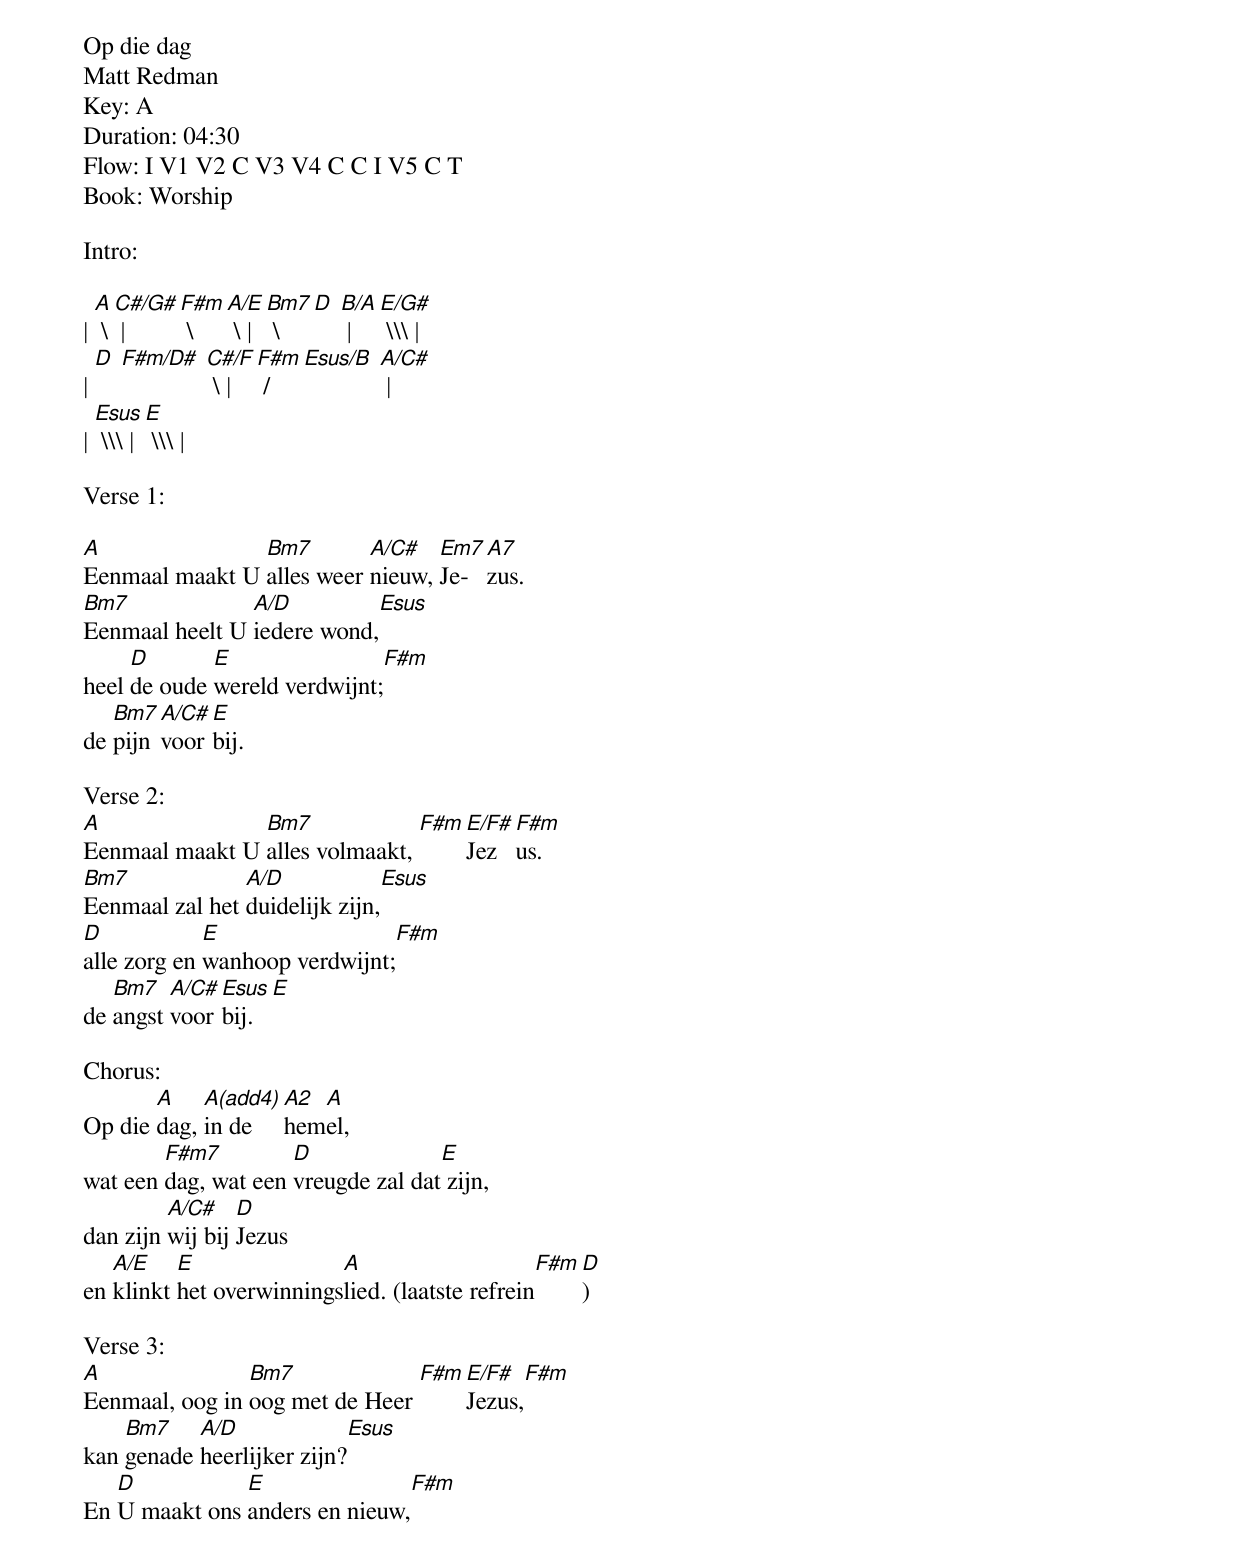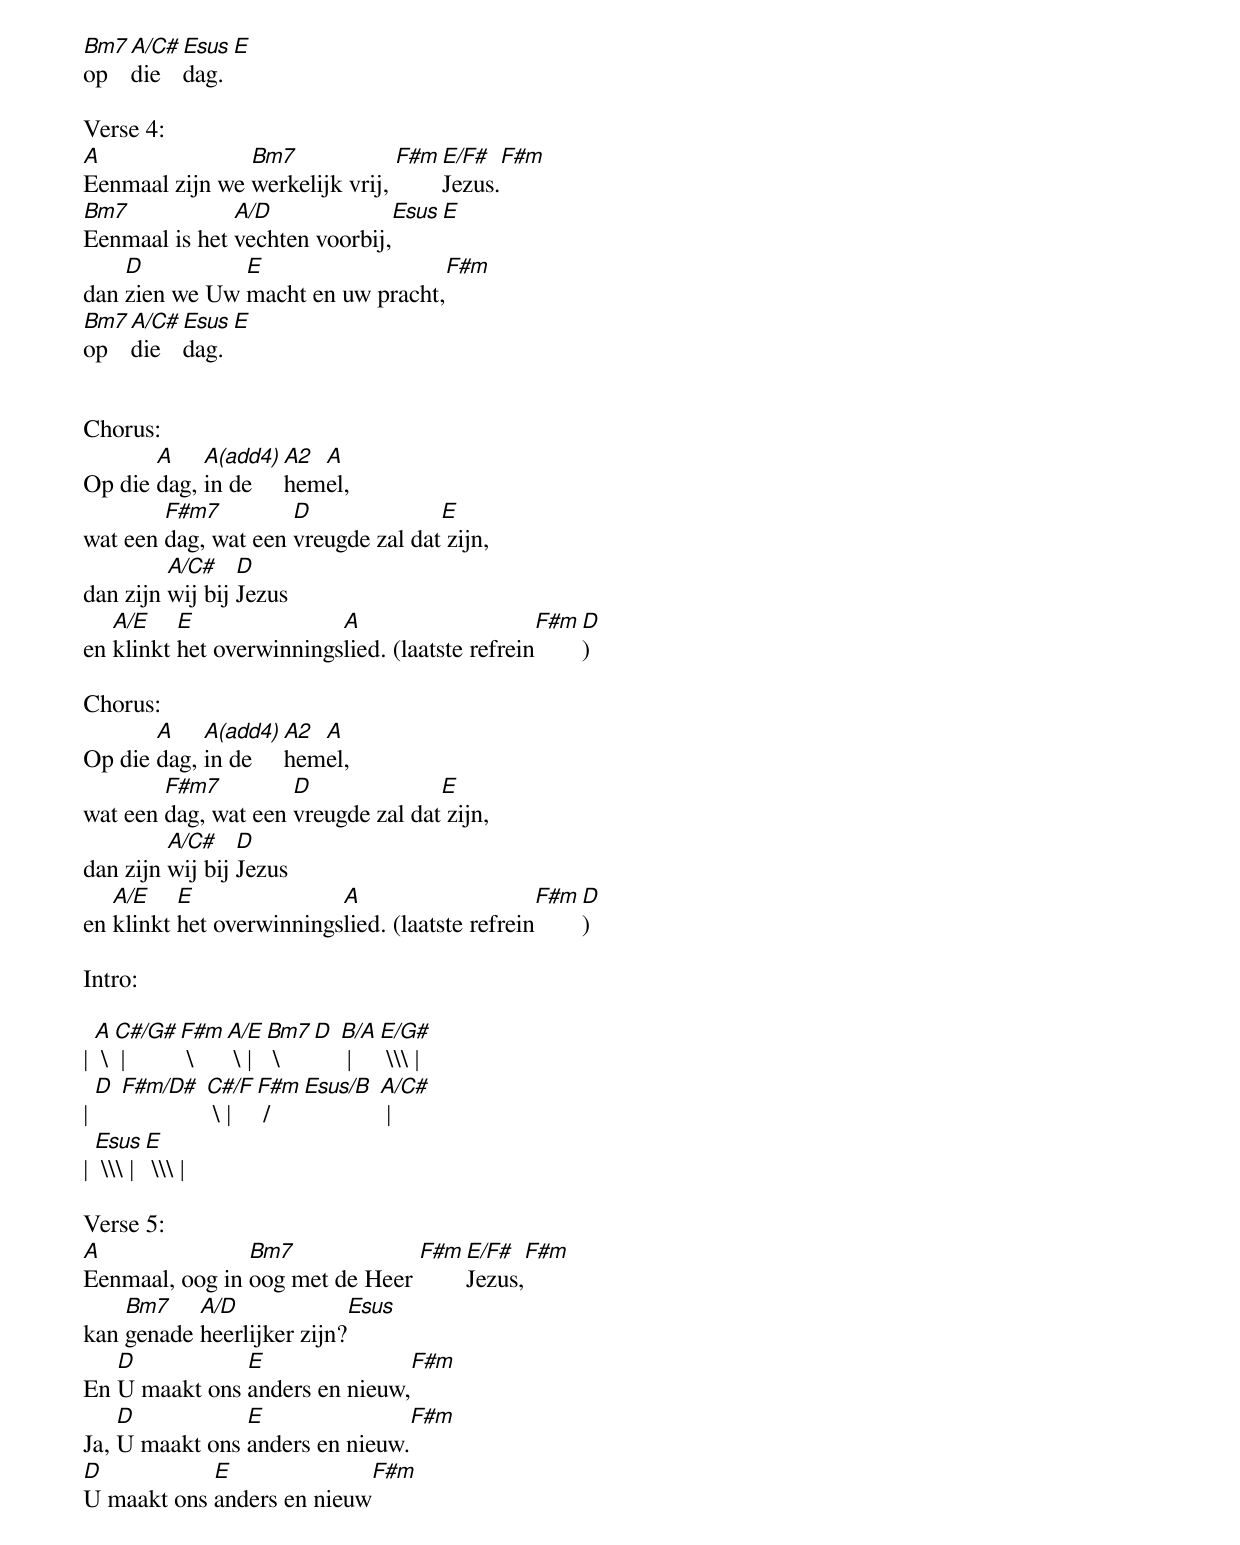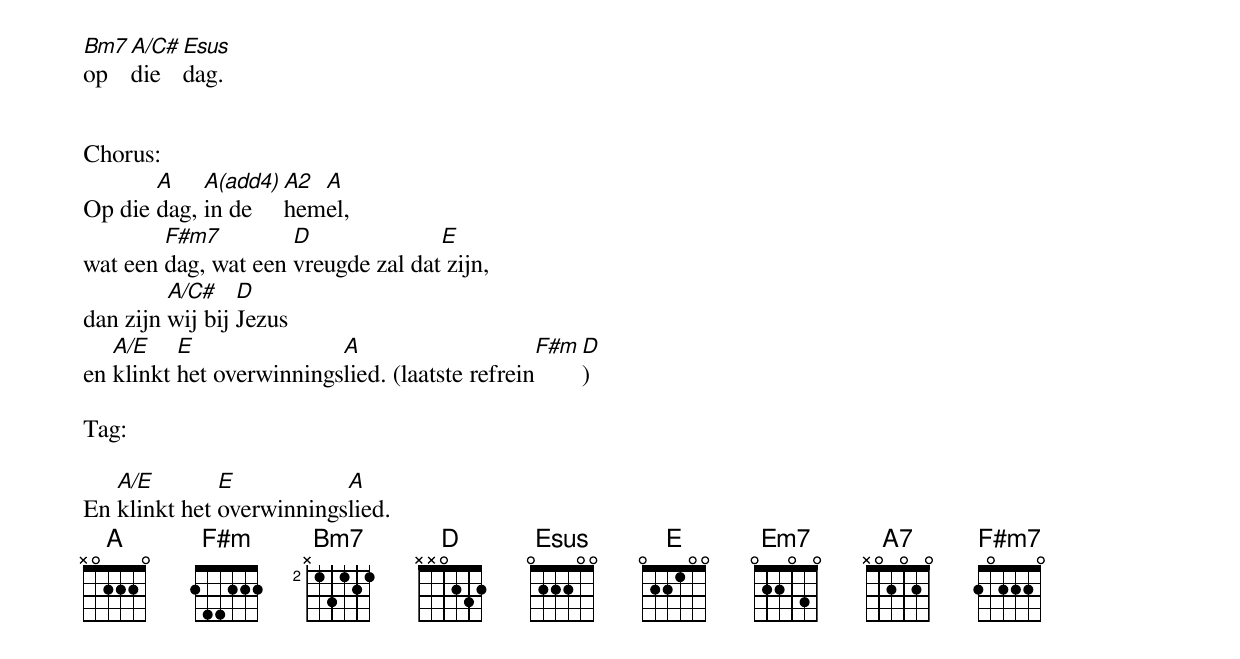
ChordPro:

Op die dag
Matt Redman
Key: A
Duration: 04:30
Flow: I V1 V2 C V3 V4 C C I V5 C T
Book: Worship

Intro:

| [A] \ [C#/G#] | [F#m] \ [A/E] \ | [Bm7] \ [D] [B/A] | [E/G#] \\\ |
| [D] [F#m/D#] [C#/F] \ | [F#m] / [Esus/B] [A/C#] |
| [Esus] \\\ | [E] \\\ |

Verse 1:

[A]Eenmaal maakt U [Bm7]alles weer [A/C#]nieuw, [Em7]Je-[A7]zus.
[Bm7]Eenmaal heelt U [A/D]iedere wond,[Esus]
heel [D]de oude [E]wereld verdwijnt;[F#m]
de [Bm7]pijn [A/C#]voor[E]bij.

Verse 2:
[A]Eenmaal maakt U [Bm7]alles volmaakt, [F#m][E/F#]Jez[F#m]us.
[Bm7]Eenmaal zal het [A/D]duidelijk zijn,[Esus]
[D]alle zorg en [E]wanhoop verdwijnt;[F#m]
de [Bm7]angst [A/C#]voor[Esus]bij.[E]

Chorus:
Op die [A]dag, [A(add4)]in de [A2]hem[A]el,
wat een [F#m7]dag, wat een [D]vreugde zal dat[E] zijn,
dan zijn [A/C#]wij bij [D]Jezus
en [A/E]klinkt [E]het overwinnings[A]lied. (laatste refrein[F#m][D])

Verse 3:
[A]Eenmaal, oog in [Bm7]oog met de Heer [F#m][E/F#]Jezus,[F#m]
kan [Bm7]genade [A/D]heerlijker zijn?[Esus]
En [D]U maakt ons [E]anders en nieuw,[F#m]
[Bm7]op [A/C#]die [Esus]dag.[E]

Verse 4:
[A]Eenmaal zijn we [Bm7]werkelijk vrij, [F#m][E/F#]Jezus.[F#m]
[Bm7]Eenmaal is het [A/D]vechten voorbij,[Esus][E]
dan [D]zien we Uw [E]macht en uw pracht,[F#m]
[Bm7]op [A/C#]die [Esus]dag.[E]


Chorus:
Op die [A]dag, [A(add4)]in de [A2]hem[A]el,
wat een [F#m7]dag, wat een [D]vreugde zal dat[E] zijn,
dan zijn [A/C#]wij bij [D]Jezus
en [A/E]klinkt [E]het overwinnings[A]lied. (laatste refrein[F#m][D])

Chorus:
Op die [A]dag, [A(add4)]in de [A2]hem[A]el,
wat een [F#m7]dag, wat een [D]vreugde zal dat[E] zijn,
dan zijn [A/C#]wij bij [D]Jezus
en [A/E]klinkt [E]het overwinnings[A]lied. (laatste refrein[F#m][D])

Intro:

| [A] \ [C#/G#] | [F#m] \ [A/E] \ | [Bm7] \ [D] [B/A] | [E/G#] \\\ |
| [D] [F#m/D#] [C#/F] \ | [F#m] / [Esus/B] [A/C#] |
| [Esus] \\\ | [E] \\\ |

Verse 5:
[A]Eenmaal, oog in [Bm7]oog met de Heer [F#m][E/F#]Jezus,[F#m]
kan [Bm7]genade [A/D]heerlijker zijn?[Esus]
En [D]U maakt ons [E]anders en nieuw,[F#m]
Ja, [D]U maakt ons [E]anders en nieuw.[F#m]
[D]U maakt ons [E]anders en nieuw[F#m]
[Bm7]op [A/C#]die [Esus]dag.


Chorus:
Op die [A]dag, [A(add4)]in de [A2]hem[A]el,
wat een [F#m7]dag, wat een [D]vreugde zal dat[E] zijn,
dan zijn [A/C#]wij bij [D]Jezus
en [A/E]klinkt [E]het overwinnings[A]lied. (laatste refrein[F#m][D])

Tag:

En [A/E]klinkt het [E]overwinnings[A]lied.
